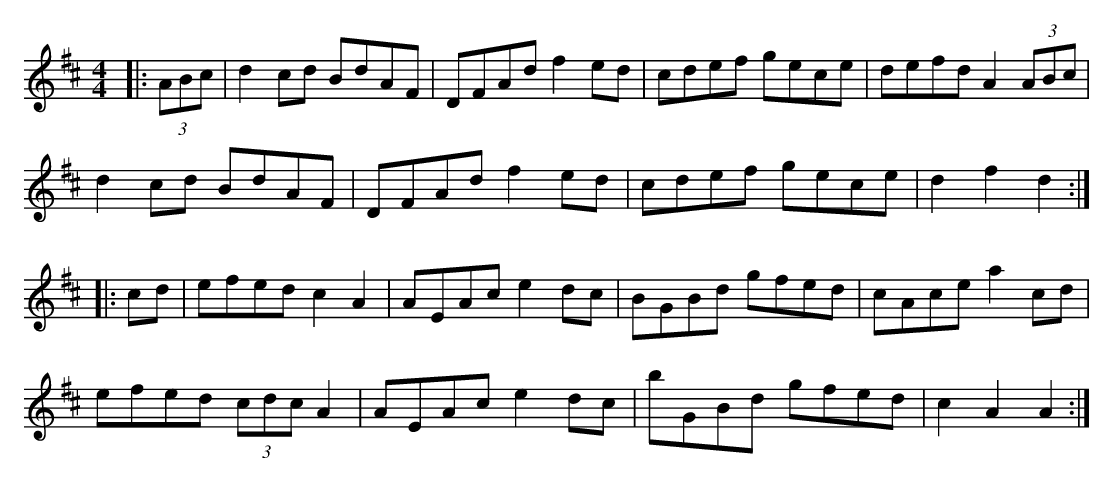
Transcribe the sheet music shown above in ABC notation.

X:1
M:4/4
K:D
|:(3ABc|d2cd BdAF|DFAd f2ed|cdef gece|defd A2(3ABc|
d2cd BdAF|DFAd f2ed|cdef gece|d2f2 d2:|
|:cd|efed c2A2|AEAc e2dc|BGBd gfed|cAce a2cd|
efed (3cdc A2|AEAc e2dc|bGBd gfed|c2A2 A2:|
